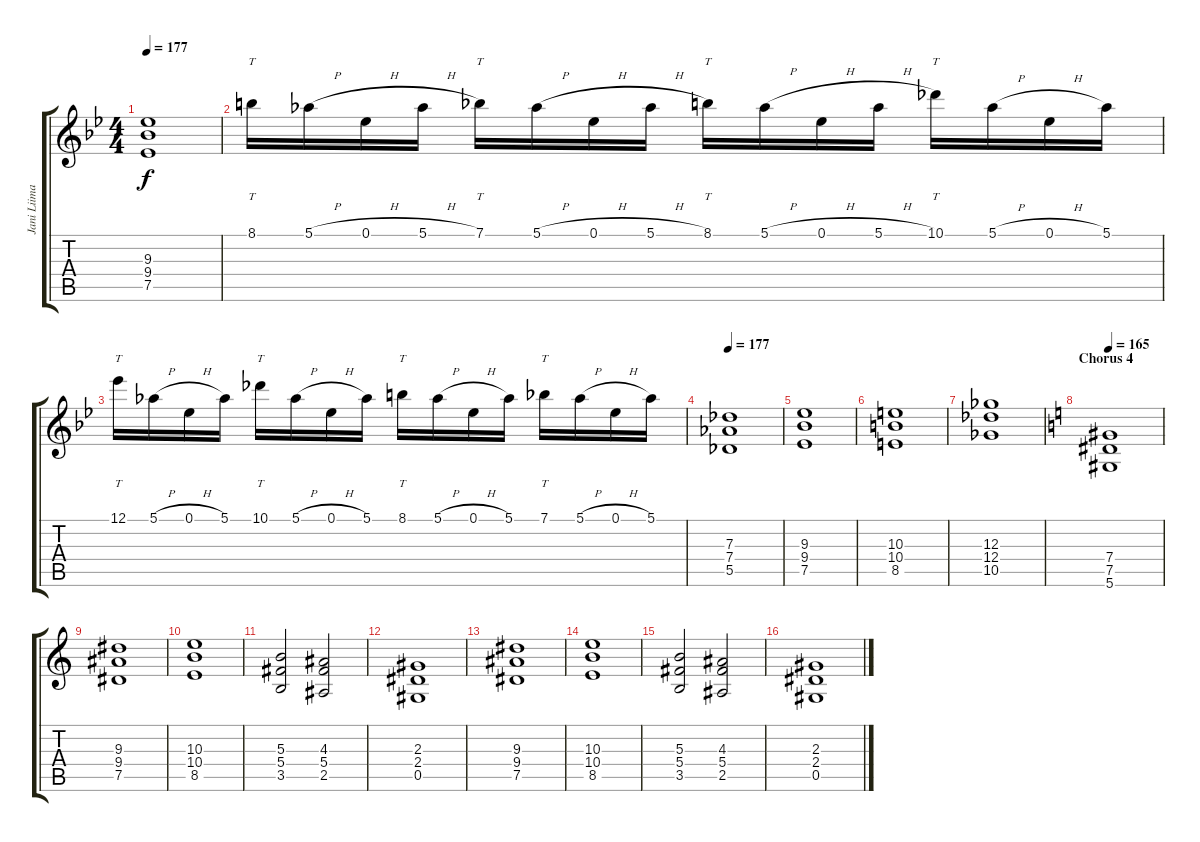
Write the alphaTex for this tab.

\track ("Jani Liimatainen" "Jani Liima") {instrument distortionguitar}
\staff {score tabs}
\tuning (Eb4 Bb3 Gb3 Db3 Ab2 Eb2) {hide}
\ts (4 4)
\tempo 177
\clef g2
\ks gminor
(9.3 9.4 7.5).1{dy f} |
8.1.16{tt} 5.1{h}.16 0.1{h}.16 5.1{h}.16 7.1.16{tt} 5.1{h}.16 0.1{h}.16 5.1{h}.16 8.1.16{tt} 5.1{h}.16 0.1{h}.16 5.1{h}.16 10.1.16{tt} 5.1{h}.16 0.1{h}.16 5.1.16 |
12.1.16{tt} 5.1{h}.16 0.1{h}.16 5.1.16 10.1.16{tt} 5.1{h}.16 0.1{h}.16 5.1.16 8.1.16{tt} 5.1{h}.16 0.1{h}.16 5.1.16 7.1.16{tt} 5.1{h}.16 0.1{h}.16 5.1.16 |
\tempo 177
(7.3 7.4 5.5).1 |
(9.3 9.4 7.5).1 |
(10.3 10.4 8.5).1 |
(12.3 12.4 10.5).1 |
\section ("" "Chorus 4")
\tempo 165
\ks c
(7.4 7.5 5.6).1{volume 14 instrument distortionguitar} |
(9.3 9.4 7.5).1 |
(10.3 10.4 8.5).1 |
(5.3 5.4 3.5).2 (4.3 5.4 2.5).2 |
(2.3 2.4 0.5).1 |
(9.3 9.4 7.5).1 |
(10.3 10.4 8.5).1 |
(5.3 5.4 3.5).2 (4.3 5.4 2.5).2 |
(2.3 2.4 0.5).1
